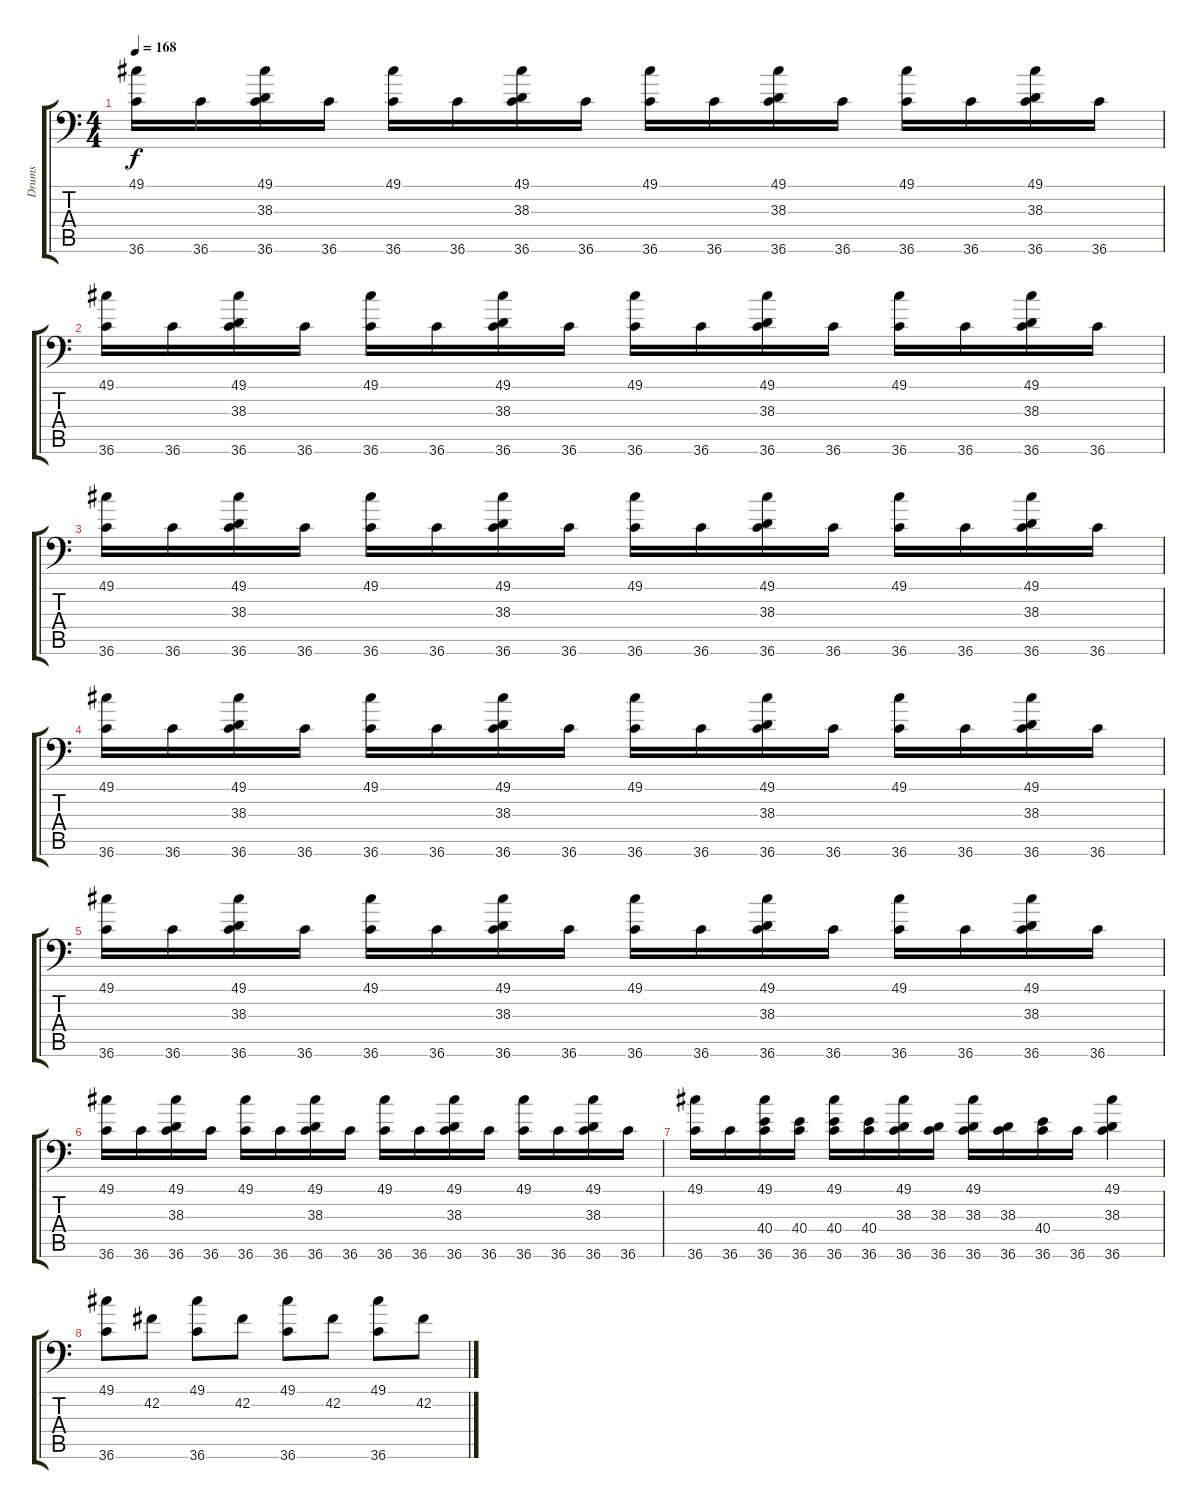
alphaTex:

\track ("Drums" "Drums") {instrument acousticgrandpiano}
\staff {score tabs}
\tuning (C-1 C-1 C-1 C-1 C-1 C-1) {hide}
\ts (4 4)
\tempo 168
\clef f4
\ks c
(49.1 36.6).16{dy f} 36.6.16 (49.1 38.3 36.6).16 36.6.16 (49.1 36.6).16 36.6.16 (49.1 38.3 36.6).16 36.6.16 (49.1 36.6).16 36.6.16 (49.1 38.3 36.6).16 36.6.16 (49.1 36.6).16 36.6.16 (49.1 38.3 36.6).16 36.6.16 |
(49.1 36.6).16 36.6.16 (49.1 38.3 36.6).16 36.6.16 (49.1 36.6).16 36.6.16 (49.1 38.3 36.6).16 36.6.16 (49.1 36.6).16 36.6.16 (49.1 38.3 36.6).16 36.6.16 (49.1 36.6).16 36.6.16 (49.1 38.3 36.6).16 36.6.16 |
(49.1 36.6).16 36.6.16 (49.1 38.3 36.6).16 36.6.16 (49.1 36.6).16 36.6.16 (49.1 38.3 36.6).16 36.6.16 (49.1 36.6).16 36.6.16 (49.1 38.3 36.6).16 36.6.16 (49.1 36.6).16 36.6.16 (49.1 38.3 36.6).16 36.6.16 |
(49.1 36.6).16 36.6.16 (49.1 38.3 36.6).16 36.6.16 (49.1 36.6).16 36.6.16 (49.1 38.3 36.6).16 36.6.16 (49.1 36.6).16 36.6.16 (49.1 38.3 36.6).16 36.6.16 (49.1 36.6).16 36.6.16 (49.1 38.3 36.6).16 36.6.16 |
(49.1 36.6).16 36.6.16 (49.1 38.3 36.6).16 36.6.16 (49.1 36.6).16 36.6.16 (49.1 38.3 36.6).16 36.6.16 (49.1 36.6).16 36.6.16 (49.1 38.3 36.6).16 36.6.16 (49.1 36.6).16 36.6.16 (49.1 38.3 36.6).16 36.6.16 |
(49.1 36.6).16 36.6.16 (49.1 38.3 36.6).16 36.6.16 (49.1 36.6).16 36.6.16 (49.1 38.3 36.6).16 36.6.16 (49.1 36.6).16 36.6.16 (49.1 38.3 36.6).16 36.6.16 (49.1 36.6).16 36.6.16 (49.1 38.3 36.6).16 36.6.16 |
(49.1 36.6).16 36.6.16 (49.1 40.4 36.6).16 (40.4 36.6).16 (49.1 40.4 36.6).16 (40.4 36.6).16 (49.1 38.3 36.6).16 (38.3 36.6).16 (49.1 38.3 36.6).16 (38.3 36.6).16 (40.4 36.6).16 36.6.16 (49.1 38.3 36.6).4 |
(49.1 36.6).8 42.2.8 (49.1 36.6).8 42.2.8 (49.1 36.6).8 42.2.8 (49.1 36.6).8 42.2.8
